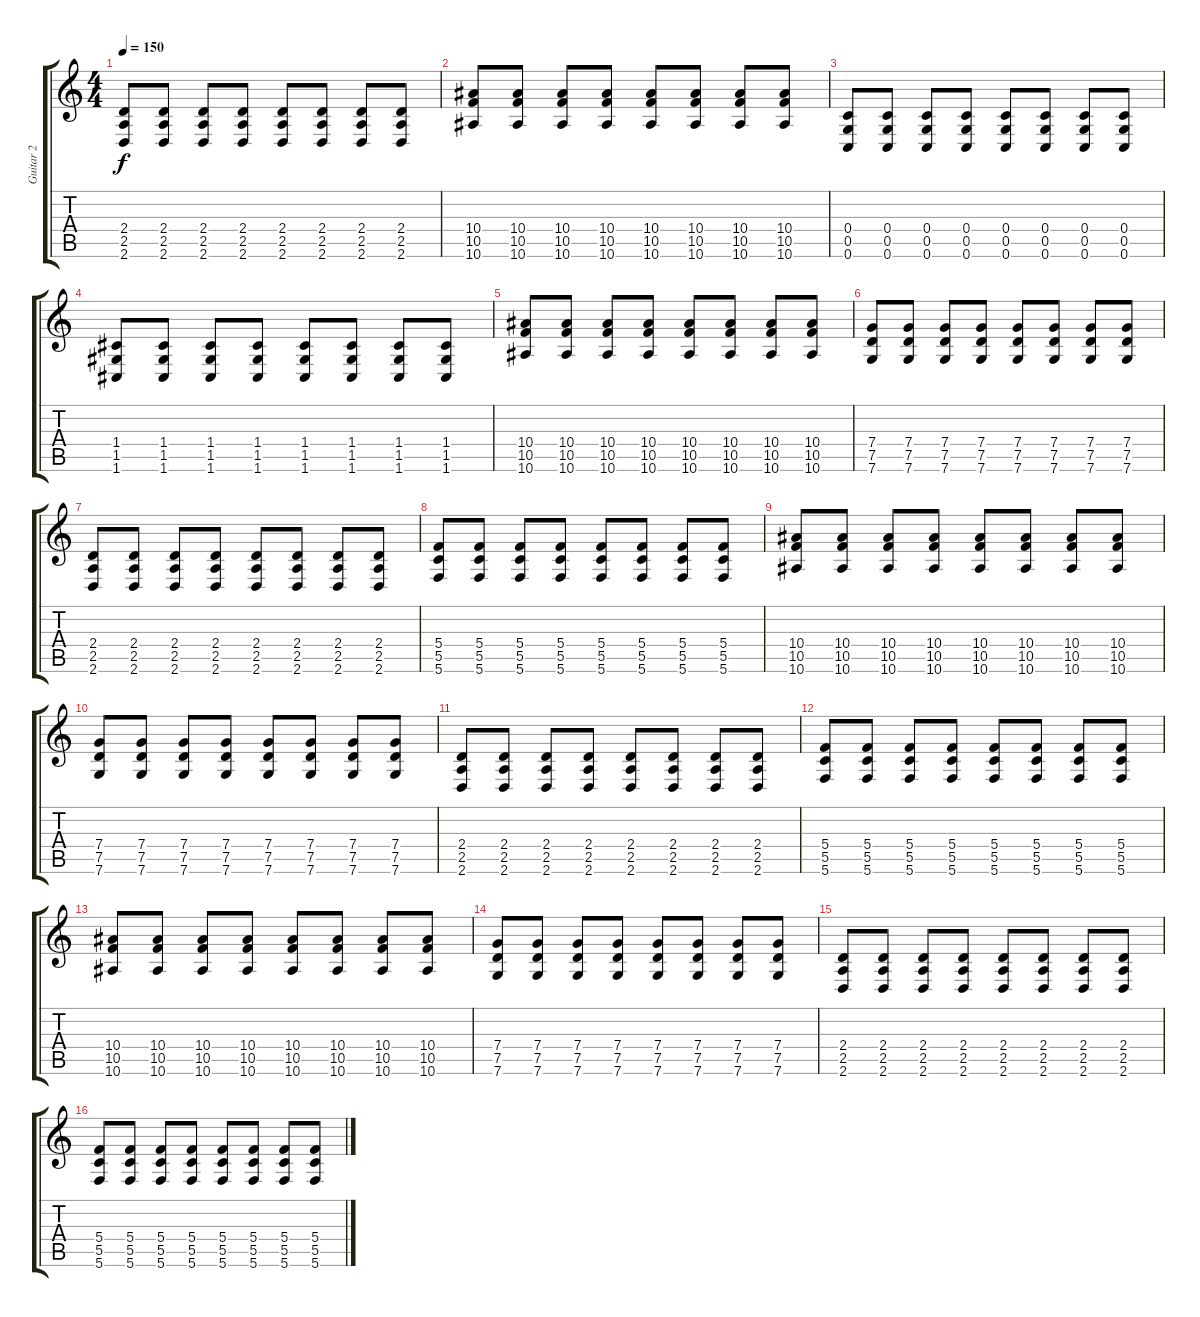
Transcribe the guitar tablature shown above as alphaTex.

\track ("Guitar 2" "Guitar 2") {instrument distortionguitar}
\staff {score tabs}
\tuning (D4 A3 F3 C3 G2 C2) {hide}
\ts (4 4)
\tempo 150
\clef g2
\ks c
(2.4 2.5 2.6).8{dy f} (2.4 2.5 2.6).8 (2.4 2.5 2.6).8 (2.4 2.5 2.6).8 (2.4 2.5 2.6).8 (2.4 2.5 2.6).8 (2.4 2.5 2.6).8 (2.4 2.5 2.6).8 |
(10.4 10.5 10.6).8 (10.4 10.5 10.6).8 (10.4 10.5 10.6).8 (10.4 10.5 10.6).8 (10.4 10.5 10.6).8 (10.4 10.5 10.6).8 (10.4 10.5 10.6).8 (10.4 10.5 10.6).8 |
(0.4 0.5 0.6).8 (0.4 0.5 0.6).8 (0.4 0.5 0.6).8 (0.4 0.5 0.6).8 (0.4 0.5 0.6).8 (0.4 0.5 0.6).8 (0.4 0.5 0.6).8 (0.4 0.5 0.6).8 |
(1.4 1.5 1.6).8 (1.4 1.5 1.6).8 (1.4 1.5 1.6).8 (1.4 1.5 1.6).8 (1.4 1.5 1.6).8 (1.4 1.5 1.6).8 (1.4 1.5 1.6).8 (1.4 1.5 1.6).8 |
(10.4 10.5 10.6).8 (10.4 10.5 10.6).8 (10.4 10.5 10.6).8 (10.4 10.5 10.6).8 (10.4 10.5 10.6).8 (10.4 10.5 10.6).8 (10.4 10.5 10.6).8 (10.4 10.5 10.6).8 |
(7.4 7.5 7.6).8 (7.4 7.5 7.6).8 (7.4 7.5 7.6).8 (7.4 7.5 7.6).8 (7.4 7.5 7.6).8 (7.4 7.5 7.6).8 (7.4 7.5 7.6).8 (7.4 7.5 7.6).8 |
(2.4 2.5 2.6).8 (2.4 2.5 2.6).8 (2.4 2.5 2.6).8 (2.4 2.5 2.6).8 (2.4 2.5 2.6).8 (2.4 2.5 2.6).8 (2.4 2.5 2.6).8 (2.4 2.5 2.6).8 |
(5.4 5.5 5.6).8 (5.4 5.5 5.6).8 (5.4 5.5 5.6).8 (5.4 5.5 5.6).8 (5.4 5.5 5.6).8 (5.4 5.5 5.6).8 (5.4 5.5 5.6).8 (5.4 5.5 5.6).8 |
(10.4 10.5 10.6).8 (10.4 10.5 10.6).8 (10.4 10.5 10.6).8 (10.4 10.5 10.6).8 (10.4 10.5 10.6).8 (10.4 10.5 10.6).8 (10.4 10.5 10.6).8 (10.4 10.5 10.6).8 |
(7.4 7.5 7.6).8 (7.4 7.5 7.6).8 (7.4 7.5 7.6).8 (7.4 7.5 7.6).8 (7.4 7.5 7.6).8 (7.4 7.5 7.6).8 (7.4 7.5 7.6).8 (7.4 7.5 7.6).8 |
(2.4 2.5 2.6).8 (2.4 2.5 2.6).8 (2.4 2.5 2.6).8 (2.4 2.5 2.6).8 (2.4 2.5 2.6).8 (2.4 2.5 2.6).8 (2.4 2.5 2.6).8 (2.4 2.5 2.6).8 |
(5.4 5.5 5.6).8 (5.4 5.5 5.6).8 (5.4 5.5 5.6).8 (5.4 5.5 5.6).8 (5.4 5.5 5.6).8 (5.4 5.5 5.6).8 (5.4 5.5 5.6).8 (5.4 5.5 5.6).8 |
(10.4 10.5 10.6).8 (10.4 10.5 10.6).8 (10.4 10.5 10.6).8 (10.4 10.5 10.6).8 (10.4 10.5 10.6).8 (10.4 10.5 10.6).8 (10.4 10.5 10.6).8 (10.4 10.5 10.6).8 |
(7.4 7.5 7.6).8 (7.4 7.5 7.6).8 (7.4 7.5 7.6).8 (7.4 7.5 7.6).8 (7.4 7.5 7.6).8 (7.4 7.5 7.6).8 (7.4 7.5 7.6).8 (7.4 7.5 7.6).8 |
(2.4 2.5 2.6).8 (2.4 2.5 2.6).8 (2.4 2.5 2.6).8 (2.4 2.5 2.6).8 (2.4 2.5 2.6).8 (2.4 2.5 2.6).8 (2.4 2.5 2.6).8 (2.4 2.5 2.6).8 |
(5.4 5.5 5.6).8 (5.4 5.5 5.6).8 (5.4 5.5 5.6).8 (5.4 5.5 5.6).8 (5.4 5.5 5.6).8 (5.4 5.5 5.6).8 (5.4 5.5 5.6).8 (5.4 5.5 5.6).8
